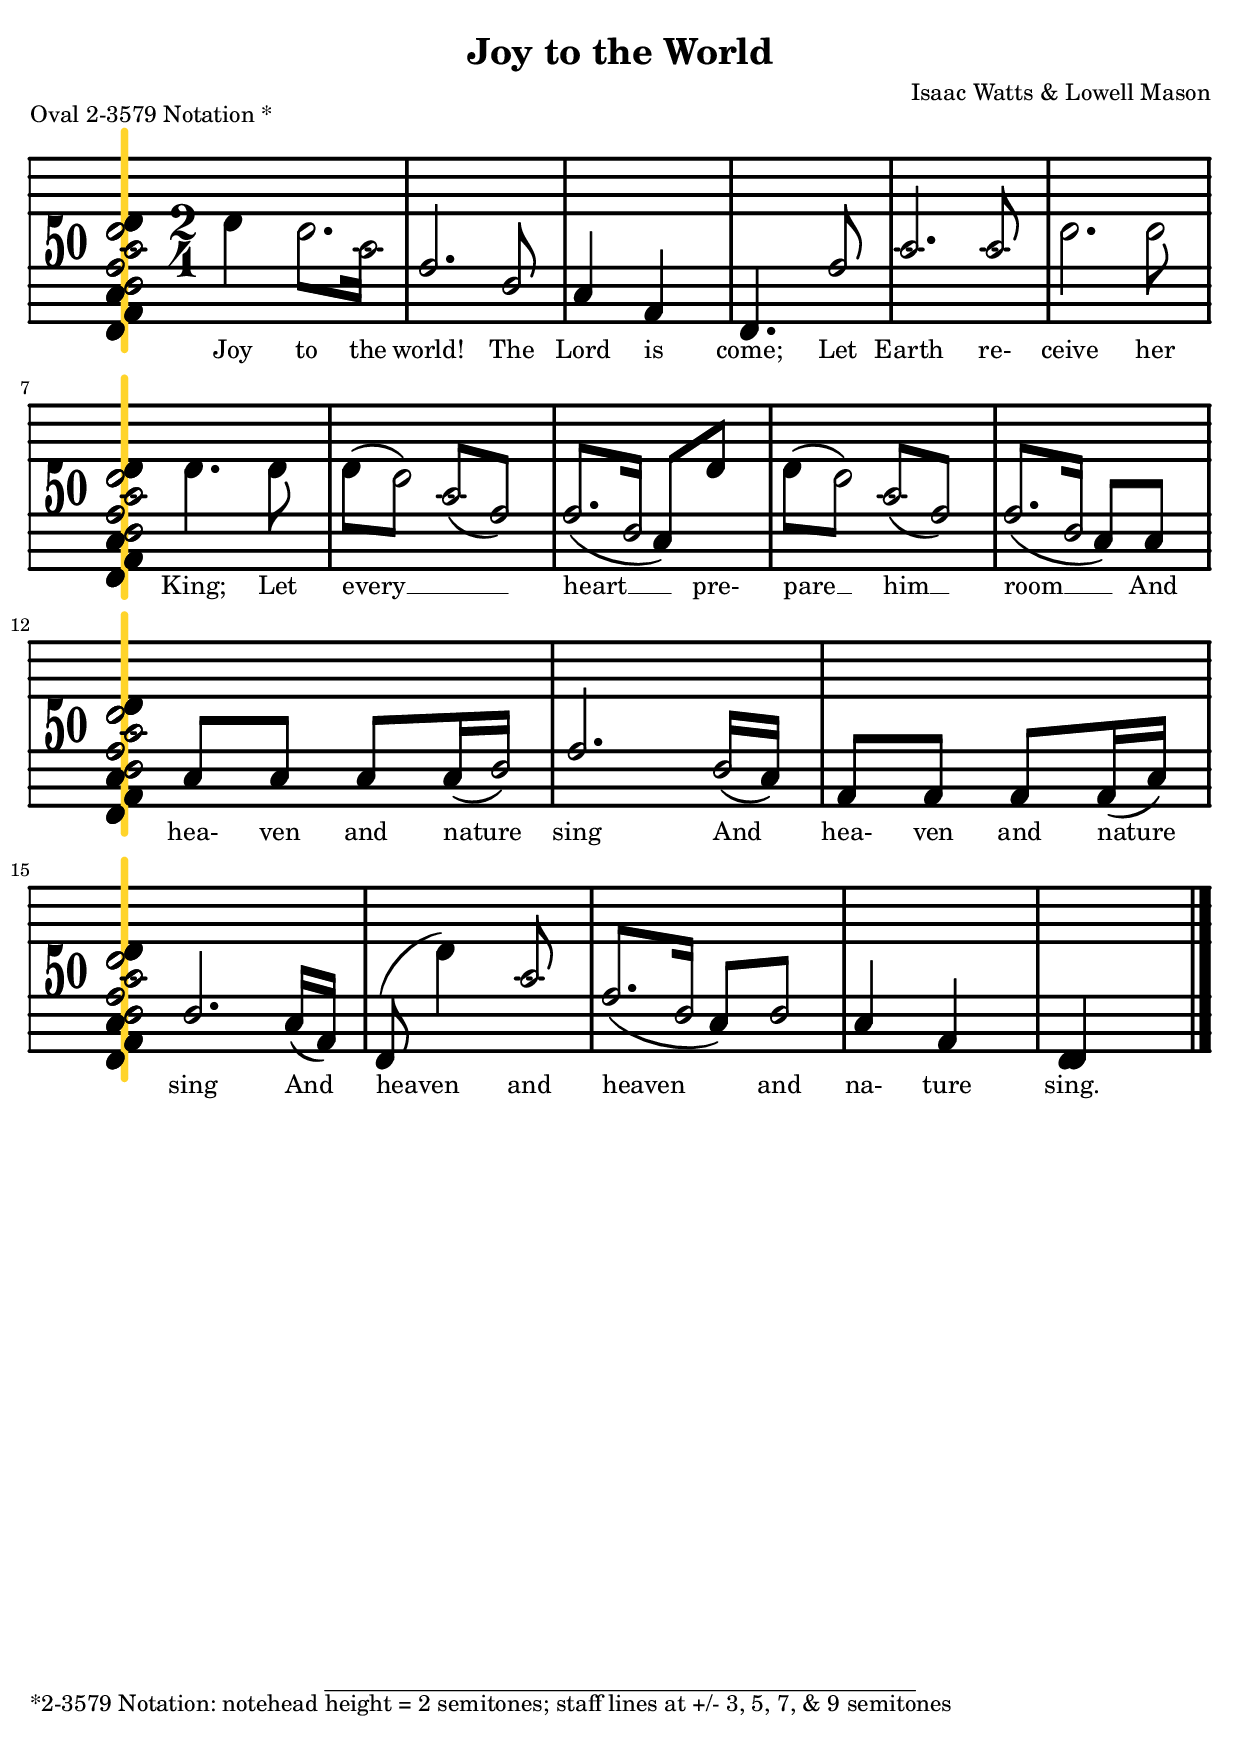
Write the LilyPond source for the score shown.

\version "2.24.2"

%\include "Kite-4-369-Notation.ly"
\version "2.24.2"

\version "2.24.2"
#(use-modules (srfi srfi-9))

%% %%%%%%%%%%%%%%%%%%%%%%%%%%%%%%%%%%%%%%%%%%%%%%%%%%%%%%%%%%%%%%%%%%%%%%%%%%%%
%% %%%%%%%%%%%%%%%%%%%%%%%%%%%%%%%%%%%%%%%%%%%%%%%%%%%%%%%%%%%%%%%%%%%%%%%%%%%%
%%
%% Chromatic Notation Base Library for Lilypond
%% Dennis Mitchell, 2024-01-01
%% Base Properties:
%%   - notehead is repeated (with overlap) for half (2x) and whole (4x) notes
%%   - dozenal clef notation
%%     -- treble clef = 50
%%     -- soprano & mezzo-soprano clefs = 46 
%%     -- alto clef = 40
%%     -- tenor & baritone clefs = 36
%%     -- bass clef = 30
%%   - notehead key signature 
%%     -- first notehead stack is a 7th chord of the key's root
%%        --- minor 7th for Aeolian (minor), Dorian & Phrygian keys 
%%        --- major 7th for Ionian (major) and Lydian keys
%%        --- dominant 7th for Mixolydian keys
%%        --- half-diminished 7th for Locrian keys
%%     -- second notehead stack is a 7th chord of the key's second note
%%        --- minor 7th for Ionian (major), Dorian, & Mixolydian keys
%%        --- major 7th for Phrygian and Locrian keys
%%        --- dominant 7th for Lydian keys
%%        --- half-diminished 7th for Aeolian (minor) keys
%% Default Notehead Properties:
%%   - notehead shape = conventional oval shape
%%     -- alternates in hollowness (solid, hollow) --using standard glyphs
%%     -- alternates in orientation (down, down, up, up)
%%     -- alternates in color (purple, red, green)
%%   - notehead height = 2 semitones
%%   - staff space = 2 semitones
%%   - middle staff line is omitted
%% NOTE: This library is intended to be used with a "spec 
%%       file" that overrides various configuration settings.
%%       Examples:
%%         -- KiteNotation.ly
%%         -- DozenalNotation.ly
%%       The default notation style is Oval 2-2
%%
%% USAGE: Place this file in the same directory as the
%%        spec file and then "\include" the spec file in
%%        your Lilypond music file
%%
%% %%%%%%%%%%%%%%%%%%%%%%%%%%%%%%%%%%%%%%%%%%%%%%%%%%%%%%%%%%%%%%%%%%%%%%%%%%%%
%% %%%%%%%%%%%%%%%%%%%%%%%%%%%%%%%%%%%%%%%%%%%%%%%%%%%%%%%%%%%%%%%%%%%%%%%%%%%%



%% %%%%%%%%%%%%%%%%%%%%%%%%%%%%%%%%%%%%%
%%           NOTEHEAD COLORS
%% %%%%%%%%%%%%%%%%%%%%%%%%%%%%%%%%%%%%%


#(define cnb:purple     "#7d3fff")
#(define cnb:red        "#dc4538")
#(define cnb:green      "#0f9e59")

#(define cnb:blue       "#50b4e9")
#(define cnb:rose       "#cc79a7")
#(define cnb:black      "#000000")
#(define cnb:skyblue    "#50b4e9")
#(define cnb:bluegreen 	"#009e73")

#(define cnb:gold       "#ffd42a")


%% %%%%%%%%%%%%%%%%%%%%%%%%%%%%%%%%%%%%%
%%           CONFIGURATIONS
%% %%%%%%%%%%%%%%%%%%%%%%%%%%%%%%%%%%%%%

#(define cnb:file-suffix "-Oval-2-3579-Notation")
#(define cnb:notation-label "Oval 2-3579 Notation")
#(define cnb:notation-footnote "*2-3579 Notation: notehead height = 2 semitones; staff lines at +/- 3, 5, 7, & 9 semitones")
#(define cnb:semitones-per-staff-space 2)   

#(define cnb:default-magnify 7/4)

#(define cnb:staff-line-positions '(-9 -7 -5 -3 3 5 7 9))
#(define cnb:ledger-positions '(-33 -31 -29 -27 -25 -21 -19 -17 -15 -13 -1 11 15 17 19 21 23 27 29 31 33 35))

#(define cnb:false-hollow #f)

#(define cnb:multinote-padding -.5) 
#(define cnb:collision-threshold 2)


#(define cnb:notehead-shape-path '(
    (moveto -0.6667 -0.2269)
    (curveto -0.6667 -0.5271 -0.4512 -0.6667 -0.2242 -0.6667)
    (curveto -0.0553 -0.6667 0.1077 -0.6038 0.2475 -0.4991)
    (curveto 0.4396 -0.3595 0.6667 -0.1152 0.6667 0.2269)
    (curveto 0.6667 0.5271 0.4512 0.6667 0.2242 0.6667)
    (curveto 0.0553 0.6667 -0.1077 0.6038 -0.2475 0.4991)
    (curveto -0.4396 0.3595 -0.6667 0.1152 -0.6667 -0.2269)
    (closepath)))

#(define cnb:notehead-hollow-path '(
    (moveto 0.5269 0.3665)
    (curveto 0.5793 0.2548 0.556 0.1152 0.4571 0.0454)
    (lineto -0.2649 -0.4503)
    (curveto -0.3581 -0.5131 -0.4745 -0.4782 -0.5269 -0.3665)
    (curveto -0.5793 -0.2548 -0.5502 -0.1152 -0.4571 -0.0454)
    (lineto 0.2649 0.4503)
    (curveto 0.3697 0.5201 0.4745 0.4782 0.5269 0.3665)
    (closepath)))


%% starting with C natural, what color
%% sequence will the pitch classes have?
%% (vector count should be a factor of 12)
#(define cnb:notehead-color-sequence (vector     
       cnb:black))

#(define cnb:notehead-shape-sequence (vector 
    cnb:notehead-shape-path)) % just one shape for this configuration

#(define cnb:notehead-hollow-sequence (vector 
    '()                      ;; even notes are solid
    cnb:notehead-hollow-path)) % odd notes are hollow

#(define cnb:notehead-rotation-sequence (vector
     0)) % non-inverted (right-side up)  

#(define cnb:notehead-scaling-sequence (vector
     '(0.75 . 0.75)))

#(define cnb:stem-attachment-sequence (vector
     `(
        (crotchet-up . (1 . 0))
        (crotchet-down . (-1 . 0))
        (minim-up . (1 . 0))
        (minim-down . (-1 . 0)))))


%% %%%%%%%%%%%%%%%%%%%%%%%%%%%%%%%%%%%%%
%%         UTILITY PROCEDURES
%% %%%%%%%%%%%%%%%%%%%%%%%%%%%%%%%%%%%%%

#(define (cnb:log2 x) (/ (log x) (log 2)))
#(define (cnb:round2 x n)
   (/ (round (* (expt 10 n) x)) (expt 10 n)))

#(define (cnb:notehead-color-modulus)    (vector-length cnb:notehead-color-sequence))
#(define (cnb:notehead-shape-modulus)    (vector-length cnb:notehead-shape-sequence))
#(define (cnb:notehead-hollow-modulus)   (vector-length cnb:notehead-hollow-sequence))
#(define (cnb:notehead-rotation-modulus) (vector-length cnb:notehead-rotation-sequence))
#(define (cnb:notehead-scaling-modulus)  (vector-length cnb:notehead-scaling-sequence))

%#(define (cnb:get-ledger-positions)
%   (if (eq? (cnb:custom-ledger-count) 0)
%      cnb:ledger-positions
%      (let* (
%              (lst (hash-table->alist cnb:ledgers-by-offset))
%              (prs (map (lambda (p) (assq-ref (cdr p) 'offset)) lst)))
%         prs)))

  
%% generate a markup list for the in-sequence combination 
%% of shape, hollow, and rotation options (per the above
%% sequence definitions
#(define (cnb:notehead-markup-sequence)
    (let* ((flat-list '()))
      (for-each (lambda (i)
          (let* (
                  (color 	(vector-ref cnb:notehead-color-sequence (modulo i (cnb:notehead-color-modulus)))) 
                  (shape 	(vector-ref cnb:notehead-shape-sequence (modulo i (cnb:notehead-shape-modulus)))) 
                  (hollow 	(vector-ref cnb:notehead-hollow-sequence (modulo i (cnb:notehead-hollow-modulus)))) 
                  (path 	(if (and hollow (not cnb:false-hollow)) (append shape hollow) shape))
                  (rotation 	(vector-ref cnb:notehead-rotation-sequence (modulo i (cnb:notehead-rotation-modulus))))
                  (scaling 	(vector-ref cnb:notehead-scaling-sequence (modulo i (cnb:notehead-scaling-modulus)))))
              
              (set! flat-list (append flat-list (list 
                (if (and hollow cnb:false-hollow)
                  (markup (#:overlay (
                    (markup 
                      #:with-color color
                      #:override `((filled . ,1)) 
                      #:rotate rotation
                      #:scale scaling
                      #:path 0 shape)
                    (markup                     
                      #:with-color white
                      #:override `((filled . ,1)) 
                      #:rotate rotation
                      #:scale scaling
                      #:path 0 hollow))))                                
                  (markup 
                    #:with-color color
                    #:override `((filled . ,1)) 
                    #:rotate rotation
                    #:scale scaling
                    #:path 0 path)))))                                
                )
        ) (iota 12 0))
      flat-list))


#(define cnb:notehead-markup-sequence-cache #f)


%% %%%%%%%%%%%%%%%%%%%%%%%%%%%%%%%%%%%%%
%%     CACHE AND CACHE KEY
%% %%%%%%%%%%%%%%%%%%%%%%%%%%%%%%%%%%%%%


% NOTE: this purposely uses a list, rather than a record-type, 
% for the key so that keys with the same values are treated as the same keys
#(define (cnb:get-note-stencil-cache-key grob)
    (let* (
            (note-event 	(ly:grob-property grob 'cause))
            (note-pitch 	(ly:event-property note-event 'pitch))
            (note-semis 	(ly:pitch-semitones note-pitch))
            (note-semis-mod12 	(modulo note-semis 12))
            (note-dur-prop 	(ly:event-property note-event 'duration))
            (note-dur 		(duration-length note-dur-prop))
            (note-log2dur       (- (cnb:log2 (denominator note-dur)) (floor (/ (numerator note-dur) 2)))))
     
        (list note-semis-mod12 note-log2dur)))


% a cache of stencils for notes.
% uses (list note-pitch note-log2dur middle-c-position) as key
#(define cnb:note-stencil-cache (make-hash-table 60))



%% %%%%%%%%%%%%%%%%%%%%%%%%%%%%%%%%%%%%%
%%       CONSTRUCT NOTE STENCIL
%% %%%%%%%%%%%%%%%%%%%%%%%%%%%%%%%%%%%%%

#(define (cnb:new-note-stencil-rec note-stencil-cache-key grob)
  (let* (
          (markup-seq		(cnb:notehead-markup-sequence))
          (note-semis-mod12     (first    note-stencil-cache-key))
          (markup-base       	(list-ref markup-seq note-semis-mod12))
          (note-log2dur         (second   note-stencil-cache-key))
          (stencil   		(grob-interpret-markup grob markup-base))                              
          (mag 		   	(magstep (ly:grob-property grob 'font-size 0.0))))

      ;double the notehead markup (with horizontal offset) for minim (2), semi-breve (4), and breve (8)
      (for-each (lambda (i)
       (let* (
                (idx (- 1 i)))           
         (if (<= note-log2dur idx) (set! stencil (ly:stencil-combine-at-edge stencil 0 1 stencil cnb:multinote-padding))))
      ) (iota 3 0)) 
        
      (ly:stencil-scale stencil mag mag)))


%% %%%%%%%%%%%%%%%%%%%%%%%%%%%%%%%%%%%%%
%%  GET NOTE STENCIL FROM CACHE OR NEW
%% %%%%%%%%%%%%%%%%%%%%%%%%%%%%%%%%%%%%%

#(define (cnb:get-note-stencil-rec grob)
  (let* ( 
          (note-stencil-cache-key (cnb:get-note-stencil-cache-key grob))
          (note-stencil-rec (hashq-ref cnb:note-stencil-cache note-stencil-cache-key)))
   
      (if (not note-stencil-rec)
        (begin 
          (set! note-stencil-rec (cnb:new-note-stencil-rec note-stencil-cache-key grob))
          (hash-set! cnb:note-stencil-cache note-stencil-cache-key note-stencil-rec)))
     
       note-stencil-rec))

#(define (cnb:get-note-stencil-rec-for-keysig note-stencil-cache-key grob)
  (let* ( 
          (note-stencil-rec (hashq-ref cnb:note-stencil-cache note-stencil-cache-key)))
   
      (if (not note-stencil-rec)
        (begin 
          (set! note-stencil-rec (cnb:new-note-stencil-rec note-stencil-cache-key grob))
          (hash-set! cnb:note-stencil-cache note-stencil-cache-key note-stencil-rec)))
     
       note-stencil-rec))




%% %%%%%%%%%%%%%%%%%%%%%%%%%%%%%%%%%%%%%
%%          NOTEHEAD ENGRAVER
%% %%%%%%%%%%%%%%%%%%%%%%%%%%%%%%%%%%%%%

#(define cnb-notehead-engraver
  (lambda (context)
    (make-engraver
      (acknowledgers
        ((note-head-interface engraver grob source-engraver)
          (let* (
                  (note-stencil-rec	(cnb:get-note-stencil-rec grob))
                  (note-event 		(ly:grob-property grob 'cause))
                  (note-pitch 		(ly:event-property note-event 'pitch))
                  (note-semis 		(ly:pitch-semitones note-pitch))
                  (staff 		(ly:context-grob-definition context 'StaffSymbol))
                  (staff-space 		(or (assq-ref staff 'staff-space) 1.0))
                  (middleCPosition 	(ly:context-property context 'middleCPosition)))
                        
              (set! (ly:grob-property grob 'Y-offset)
                    (* (+ note-semis (* 2 middleCPosition)) (/ 1 cnb:semitones-per-staff-space) staff-space))
              
              (set! (ly:grob-property grob 'stencil) 
                    note-stencil-rec)))))))



%% %%%%%%%%%%%%%%%%%%%%%%%%%%%%%%%%%%%%%
%%           STEM ATTACHMENT
%% %%%%%%%%%%%%%%%%%%%%%%%%%%%%%%%%%%%%%


#(define (cnb:stem-attachment-modulus)
   (vector-length cnb:stem-attachment-sequence))


#(define (cnb:stem-attachment grob)
    (let* (
            (stem 	(ly:grob-object grob 'stem))
            (stem-dir 	(ly:grob-property stem 'direction UP))
            (event 	(ly:grob-property grob 'cause))
            (pitch 	(ly:event-property event 'pitch))
            (semi 	(ly:pitch-semitones pitch))
            (logdur 	(note-head::calc-duration-log grob))  
            (index 	(modulo semi (cnb:stem-attachment-modulus)))
            (record 	(vector-ref cnb:stem-attachment-sequence index)))     
      
        (cond 
          ((eq? logdur 2)
           (if (eq? stem-dir UP) 
               (assq-ref record 'crotchet-up) 
               (assq-ref record 'crotchet-down)))
          (#t 
           (if (eq? stem-dir UP) 
               (assq-ref record 'minim-up) 
               (assq-ref record 'minim-down))))))



%% %%%%%%%%%%%%%%%%%%%%%%%%%%%%%%%%%%%%%
%%        CLEF SUPPORTING PROCS
%% %%%%%%%%%%%%%%%%%%%%%%%%%%%%%%%%%%%%%


% Dozenal Clef
#(define (cnb:dozenal-clef middle-c-position ottava)
  (let* (
           (div-three (floor (/ (+ middle-c-position 1 (* -1 ottava)) 3)))
           (base-ten (- 40 (* div-three 5)))
           (mod-ten (modulo base-ten 10))
           (div-ten (floor (/ base-ten 10))))
    
     (+ (* div-ten 10) (* mod-ten 6/5))
    )
  )


% This is not used here, but it is helpful when using clef engraver 
% with predefined regular and change glyphs.  To get the correct
% clef glyph, use the firstClef context property and the proc below.
% (firstClef (ly:context-property context 'firstClef))            
% (adj-glyph-name (if firstClef (first-clef-glyph glyph-name))
#(define (first-clef-glyph clef-glyph)
   (let* (
          (is-change? (eq? 7 (string-suffix-length clef-glyph "_change"))))
     
       (if is-change? 
           (xsubstring clef-glyph 0 (- (string-length clef-glyph) 7))
           clef-glyph)))






%% %%%%%%%%%%%%%%%%%%%%%%%%%%%%%%%%%%%%%
%%      CLEF CACHE & ENGRAVER
%% %%%%%%%%%%%%%%%%%%%%%%%%%%%%%%%%%%%%%

#(define cnb:clef-stencil-cache '())

#(define (cnb:get-clef-stencil grob context)
    (let* ( 
            (middleCPosition 	  (ly:context-property context 'middleCPosition))
            (middleCOffset 	  (ly:context-property context 'middleCOffset))
            (ottava 		  (if (equal? middleCOffset '()) 0 middleCOffset)) 
            (clef-num 		  #f)
            (stencil 		  (assq-ref cnb:clef-stencil-cache (list middleCPosition ottava)))
            (mag 		  #f)
            (clef-left-digit 	  #f)
            (clef-right-digit 	  #f)
            (clef-left-markup 	  #f)
            (clef-right-markup 	  #f)
            (stencil-left 	  #f)
            (stencil-right 	  #f)
            (y-extent 		  #f)
            (height 		  #f)
            (scale-factor 	  #f)
            (stencil-left-scaled  #f)
            (stencil-right-scaled #f)
            )
      (if (not stencil)
          (begin 
            (set! clef-num 	       (cnb:dozenal-clef middleCPosition ottava))
            (set! mag 		       (magstep (ly:grob-property grob 'font-size 0.0)))
            (set! clef-left-digit      (floor (/ clef-num 10)))
            (set! clef-right-digit     (modulo clef-num 10))
            (set! clef-left-markup     (markup (#:bold (number->string clef-left-digit))))
            (set! clef-right-markup    (markup (#:bold (number->string clef-right-digit))))
            (set! stencil-left         (grob-interpret-markup grob clef-left-markup))
            (set! stencil-right        (grob-interpret-markup grob clef-right-markup))
            (set! y-extent             (ly:stencil-extent stencil-left 1))
            (set! height               (- (cdr y-extent) (car y-extent)))
            (set! scale-factor         (/ (* 3 mag) height))
            (set! stencil-left-scaled  (ly:stencil-scale stencil-left (* scale-factor 1/2) scale-factor))
            (set! stencil-right-scaled (ly:stencil-scale stencil-right (* scale-factor 1/2) (* scale-factor 2/3)))
            
            (set! stencil     
              (ly:stencil-combine-at-edge
               (ly:stencil-translate stencil-left-scaled (cons 0 (* -.5 mag)))
               0 1
               (ly:stencil-translate stencil-right-scaled (cons 0 0))
               0))
            
            (set! cnb:clef-stencil-cache (assq-set! cnb:clef-stencil-cache (list middleCPosition ottava) stencil))))

      stencil
   ))

#(define cnb-clef-engraver
  (lambda (context)
    (make-engraver
      (acknowledgers
        ((clef-interface engraver grob source-engraver)
          (let* (
                  (stencil (cnb:get-clef-stencil grob context))
                  (mag (magstep (ly:grob-property grob 'font-size 0.0))))
            
            (set! (ly:grob-property grob 'X-offset) (+ (* mag -.00001) 1) )
            (set! (ly:grob-property grob 'Y-offset) (* mag -1) )
            (set! (ly:grob-property grob 'stencil) stencil)))))))    
          
          


%% %%%%%%%%%%%%%%%%%%%%%%%%%%%%%%%%%%%%%
%%       KEY SIG SUPPORTING PROCS
%% %%%%%%%%%%%%%%%%%%%%%%%%%%%%%%%%%%%%%


% calculate staff spaces per octave
% NOTE: keep as proc to allow overriding cnb-semitones-per-staff-space
#(define (cnb:spaces-per-octave) (/ 12 cnb:semitones-per-staff-space))



% calcuate all pitches for a key signature based upon the association list
% of accidentals (sharps or flats)
#(define (cnb:keysig-pitches alteration-alist tonic-pitch middle-c-position)
  (let* (
          (semi                   (ly:pitch-semitones tonic-pitch))
          (tonic-steps            (floor (ly:pitch-steps tonic-pitch)))
          (tonic-octave           (ly:pitch-octave tonic-pitch))
          (tonic-alteration       (ly:pitch-alteration tonic-pitch))
          (tonic-tones-asc        (+ tonic-steps 7))
          (octaves-above-middle-c (floor (/ (* -1 middle-c-position) 6)))
          (current-octave         (+ tonic-octave octaves-above-middle-c)))
      (map (lambda (t)
               (let* (
                       (tonic-index-tmp    (+ t tonic-tones-asc))                  
                       (from-tonic-index   (- tonic-index-tmp (if (> tonic-index-tmp 6) 7 0)))
                       (current-alteration (assq from-tonic-index alteration-alist)))  
                  (set! current-octave (+ current-octave (if (and (> t 0) (eq? 0 from-tonic-index)) 1 0)))
                  (ly:make-pitch current-octave from-tonic-index (if current-alteration (cdr current-alteration) 0)))
               ) '(0 1 2 3 4 5 6 7))))


#(define (cnb:notehead-ledgers y-offset y-extent mag custom-ledger-cnt)  
  (let* (
          (y-min             (/ (* 2 (+ y-offset (car y-extent))) mag))
          (y-max             (/ (* 2 (+ y-offset (cdr y-extent))) mag))
          (y-offset-demag    (inexact->exact (floor (/ (* 2 y-offset) mag))))
          (between?          (lambda (y) (and (>= y y-min) (<= y y-max))))
          (ledger-positions (if (eq? custom-ledger-cnt 0)
                                cnb:ledger-positions
                                (or (hashv-ref cnb:ledgers-by-notehead-position y-offset-demag) '())
                                ))
          (ledgers          (if (eq? custom-ledger-cnt 0)
                                (filter between? ledger-positions)
                                ledger-positions)))   
      (newline)
      (map (lambda (y)
          (* y mag 1/2)
         ) ledgers)))


% TODO: Modify for custom ledgers
#(define (cnb:add-ledgers notehead-stencil ledger-offsets x-offset grob mag custom-ledger-cnt)
     (let* (
             (stencil       notehead-stencil)
             (x-extent      (ly:stencil-extent stencil 0))
             (width         (- (cdr x-extent) (car x-extent)))
             (ledger-length (* width 4/3))
             (start         (-(car x-extent)(* width 1/6)))
             )
        (for-each (lambda (x)
           (let* (
                   (current-stencil #f))
             
                   (set! current-stencil                    
                      (if (eq? custom-ledger-cnt 0)                    
                       (grob-interpret-markup grob                                                        
                          (markup 
                             #:override `((thickness . ,(* 2 mag)))
                             #:translate `(,start . ,x)
                             #:draw-line `(,ledger-length . 0)))
                        (let* (
                                (entry (hashv-ref cnb:ledgers-by-offset (/ x mag)))   
                                (color (or (assq-ref entry 'color) black))
                                (dash      (assq-ref entry 'dash ))
                                (thickness (* mag (or (assq-ref entry 'thickness ) 2) ))
                                (len-factor (or (assq-ref entry 'length-factor) 1.0))
                                (adj-len (* ledger-length len-factor))
                                (adj-start (-(car x-extent)(* width 1/6 len-factor)))
                                )
                          
                            (grob-interpret-markup grob                                                                       
                                  (if (not dash)
                                    (markup  
                                      #:override `((thickness . ,thickness))
                                       #:translate `(,adj-start . ,x)
                                       #:with-color color
                                       #:draw-line `(,adj-len . 0))
                                    (markup  
                                      #:override `((thickness . ,thickness) (on . ,(assq-ref dash 'on )) (off . ,(assq-ref dash 'off )))
                                       #:translate `(,adj-start . ,x)
                                       #:with-color color
                                      #:draw-dashed-line `(,adj-len . 0)))
                                    ))))                                                     
               (set! stencil (ly:stencil-add current-stencil stencil)))
         ) ledger-offsets)
       
         stencil)
   
   )


% generate the markup list of noteheads for the key signature
#(define (cnb:keysig-markup-list keysig-pitches middleCPosition mag grob)
       ; start with a gold bar separator for the key signature section 
       (let* (
               (base-x-offset         (* mag 1))
               (cumulative-stencil    #f)
               (bar-stencil           #f)
               (bar-y-max             (cnb:spaces-per-octave))
               (bar-y-min             (* -1 (cnb:spaces-per-octave)))
               (custom-ledger-cnt     (cnb:custom-ledger-count))
               (x-offset              #f)
               (max-notehead-width    0)
               (max-notehead-x-offset 0))

          ; iterate over all the key signature pitches and add the associated notehead to the stencil with ledgers
          (for-each (lambda(i)
            (let* (             
                    (semi                 (ly:pitch-semitones (list-ref keysig-pitches i)))
                    (cnb-crotchet-stencil (cnb:get-note-stencil-rec-for-keysig (list (modulo semi 12) 2) grob))
                    (x-extent             (ly:stencil-extent cnb-crotchet-stencil 0))
                    (y-extent             (ly:stencil-extent cnb-crotchet-stencil 1))
                    (width                (- (cdr x-extent) (car x-extent)))
                    (x-offset             (+ base-x-offset (if (even? i) 0 width)))
                    (y-offset             (* (+ semi (* 2 middleCPosition)) (/ 1 cnb:semitones-per-staff-space) mag ))
                    (ledger-offsets       (cnb:notehead-ledgers y-offset y-extent mag custom-ledger-cnt))
                    (stencil              (ly:stencil-translate cnb-crotchet-stencil `(,x-offset . ,y-offset)))
                    (stencil-with-ledgers (cnb:add-ledgers stencil ledger-offsets x-offset grob mag custom-ledger-cnt))
                    )

              (if (> x-offset max-notehead-x-offset) (set! max-notehead-x-offset x-offset))
              (if (> width max-notehead-width) (set! max-notehead-width width))
              
              (set! cumulative-stencil 
                    (if (not cumulative-stencil) stencil-with-ledgers 
                          (ly:stencil-add cumulative-stencil stencil-with-ledgers)
                        )))
          ) (iota (length keysig-pitches) 0))


          ; ensure that the notehead is visible above the ledger
          (for-each (lambda(i)
            (let* (             
                    (semi                 (ly:pitch-semitones (list-ref keysig-pitches i)))
                    (cnb-crotchet-stencil (cnb:get-note-stencil-rec-for-keysig (list (modulo semi 12) 2) grob))
                    (x-extent             (ly:stencil-extent cnb-crotchet-stencil 0))
                    (y-extent             (ly:stencil-extent cnb-crotchet-stencil 1))
                    (width                (- (cdr x-extent) (car x-extent)))
                    (x-offset             (+ base-x-offset (if (even? i) 0 width)))
                    (y-offset             (* (+ semi (* 2 middleCPosition)) (/ 1 cnb:semitones-per-staff-space) mag ))
                    (stencil              (ly:stencil-translate cnb-crotchet-stencil `(,x-offset . ,y-offset))))
                            
              (set! cumulative-stencil 
                    (if (not cumulative-stencil) stencil 
                          (ly:stencil-add cumulative-stencil stencil)
                        )))
          ) (iota (length keysig-pitches) 0))


          (set! x-offset (- max-notehead-x-offset (/ max-notehead-width 2)))          
          (set! bar-stencil
            (ly:stencil-translate
              (ly:stencil-scale  
                  (grob-interpret-markup grob
                    (markup  
                      #:with-color cnb:gold
                      #:override `((thickness . 4))
                      #:translate `(0 . ,bar-y-min)
                      #:draw-line `(0 . ,(* 2 bar-y-max))))                  
                       mag mag) 
                         (cons x-offset 0)))


          (set! cumulative-stencil (ly:stencil-add bar-stencil cumulative-stencil))

       cumulative-stencil))


%% %%%%%%%%%%%%%%%%%%%%%%%%%%%%%%%%%%%%%
%%    KEY SIGNATURE CACHE & ENGRAVER
%% %%%%%%%%%%%%%%%%%%%%%%%%%%%%%%%%%%%%%

#(define cnb:key-signature-stencil-cache '())

#(define (cnb:get-key-signature-stencil grob context)
    (let* ( 
            (keySignature      (ly:context-property context 'keySignature))
            (stencil           (assq-ref cnb:key-signature-stencil-cache keySignature))
            (alteration-alist  #f)
            (context2          #f)
            (tonic-pitch       #f)
            (mag               #f)            
            (middleCPosition   #f)
            (keysig-pitches    #f)
            )
      (if (not stencil)
          (begin 
            (set! alteration-alist (ly:grob-property grob 'alteration-alist))
            (set! tonic-pitch      (ly:context-property context 'tonic))
            (set! mag              (magstep (ly:grob-property grob 'font-size 0.0)))            
            (set! middleCPosition  (ly:context-property context 'middleCPosition))
            (set! keysig-pitches   (cnb:keysig-pitches alteration-alist tonic-pitch middleCPosition))
            (set! stencil          (cnb:keysig-markup-list keysig-pitches middleCPosition mag grob))
            (set! cnb:key-signature-stencil-cache (assq-set! cnb:key-signature-stencil-cache keySignature stencil))    
            ))
      stencil
   ))

#(define cnb-key-signature-engraver
  (lambda (context)
    (make-engraver
      (acknowledgers
        ((key-signature-interface engraver grob source-engraver)
         (let* ((stencil (cnb:get-key-signature-stencil grob context)))
             (set! (ly:grob-property grob 'stencil) stencil)))))))


%% %%%%%%%%%%%%%%%%%%%%%%%%%%%%%%%%%%%%%
%% STAFF SYMBOL ENGRAVER AND TRANSFORMER
%% %%%%%%%%%%%%%%%%%%%%%%%%%%%%%%%%%%%%%

#(define cnb-staff-symbol-engraver
  (lambda (context)
    (make-engraver
      (acknowledgers
        ((staff-symbol-interface engraver grob source-engraver)
          (if (eq? (length (cnb:staff-lines)) 0)
            (begin
              (set! (ly:grob-property grob 'line-positions) cnb:staff-line-positions)
              (set! (ly:grob-property grob 'ledger-positions) cnb:ledger-positions)))
      )))))



#(define (cnb:sequence a b)
         (define (range first last)
           (if (> first last)
               '()
               (cons first (range (+ first 1) last))))
         (let (
             (min (if (< a b) a b))
             (max (if (>= a b) a b)))
            (range min max)
         ))

#(define (cnb:display-hash-table ht)
   (display (hash-table->alist ht))
)

#(define cnb:default-staff-line-thickness 2)
#(define cnb:default-staff-line-color "#000000")

#(define cnb:staff-and-ledger-lines '())


#(define (is-staff-def? x) (eq? (assq-ref x 'type) 'staff-line))
#(define (cnb:staff-lines) 
     (filter is-staff-def? cnb:staff-and-ledger-lines))


#(define cnb:ledgers-by-notehead-position (make-hash-table 100))
#(define cnb:ledgers-by-offset (make-hash-table 100)) 



#(define (cnb:add-if-not-exists lst x)
  (let* ( (appended lst))
    (cond
      ((eq? (length appended) 0)
        (set! appended (append lst (list x))))
      ((not(memq x lst))
        (set! appended (append lst (list x))))
      )
    appended
  ))

#(define (cnb:populate-ledger-hashes)
   (define (is-ledger-def? x) (eq? (assq-ref x 'type) 'ledger-line))
   (let* (
           (ledger-line-defs (filter is-ledger-def? cnb:staff-and-ledger-lines))
           )

     
     (for-each (lambda (def)
        (let (
              (offset (assq-ref def 'offset))
              (for-notehead-positions (assq-ref def 'for-notehead-positions)))
          (for-each (lambda (pos)
             (let* ((entry (hashq-ref cnb:ledgers-by-notehead-position pos)))
               (if (not entry)
                   (set! entry (list offset))
                   (set! entry (cnb:add-if-not-exists entry offset)))
               (hash-set! cnb:ledgers-by-notehead-position pos entry)
               )
          ) for-notehead-positions)
            (hash-set! cnb:ledgers-by-offset (* offset .5) def)
          )
           
     ) ledger-line-defs)))


#(define (cnb:custom-ledger-count) (hash-count (const #t) cnb:ledgers-by-notehead-position))

%note: notehead-position varies with magnification (/ mag)
#(define (cnb:custom-ledger-positions)
   '(lambda (staff-symbol notehead-pos)
       (let* ((ss (ly:grob-property staff-symbol 'staff-space))
              (mag                 (if (eq? ss '()) 1 ss)) 
              (positions (hashq-ref cnb:ledgers-by-notehead-position notehead-pos))
              )
       (if 
           (not positions)
           '()
           positions))))


#(define (cnb:custom-ledger-line grob orig)
   (if (not (ly:stencil? orig)) (grob-interpret-markup grob (markup "")) 
      (let*  (
          (note-heads (ly:grob-array->list(ly:grob-object grob 'note-heads)))
          (note-head (first note-heads))
          (expr (ly:stencil-expr orig))
          (mag (magstep (ly:grob-property note-head 'font-size 0.0)))
          (third-item (third expr))
          (stencils (if (eq? (car third-item) 'translate-stencil) (list third-item) (cdr (third expr))))
          (stencil-params 
           (map (lambda (s)
                  `(
                    (y-offset . ,(cdr (second s)))
                    (x-start . ,(second (third s)))
                    (x-end . ,(third (third s))))                             
                  ) stencils))
          (new-stencil #f)
          (nh-recs 
           (map (lambda (nh) 
                    (ly:grob-property nh 'Y-offset)
                    ) note-heads)))

          (for-each (lambda (x)
             (let* (
                     (y-offset (assq-ref x 'y-offset))
                     (entry (hashv-ref cnb:ledgers-by-offset (/ y-offset mag)))
                     (start (abs (assq-ref x 'x-start)))
                     (end (assq-ref x 'x-end))
                     (color (or (assq-ref entry 'color) black))
                     (dash      (assq-ref entry 'dash ))
                     (thickness (* mag (or (assq-ref entry 'thickness ) 2) ))
                     (len (- end start))
                     (len-factor (or (assq-ref entry 'length-factor) 1.0))
                     (adj-len (* len len-factor))
                     (adj-start (- start (/ (- adj-len len) 2)))
                     (stencil (grob-interpret-markup grob                                                                       
                        (if (not dash)
                          (markup  
                            #:override `((thickness . ,thickness))
                             #:translate `(,adj-start . ,y-offset)
                             #:with-color color
                             #:draw-line `(,adj-len . 0))
                          (markup  
                            #:override `((thickness . ,thickness) (on . ,(assq-ref dash 'on )) (off . ,(assq-ref dash 'off )))
                             #:translate `(,adj-start . ,y-offset)
                             #:with-color color
                            #:draw-dashed-line `(,adj-len . 0)))
                          )))
                      
             (set! new-stencil (if (not new-stencil) stencil (ly:stencil-add new-stencil stencil))))                      
            ) stencil-params)

      new-stencil
      )
      )) 


#(define (cnb:staff-line-positions-from-line-def grob)
   (let* ((ss (ly:grob-property grob 'staff-space)))
      (map (lambda(x)
          (assq-ref x 'offset)
          ) (cnb:staff-lines) ))) 

#(define cnb:default-staff-line-thickness 2)
#(define cnb:default-staff-line-color "#000000")

#(define (cnb:custom-staff-symbol grob orig)
  (let* (
          (lc                  (ly:grob-property grob 'line-count))
          (ss                  (ly:grob-property grob 'staff-space))
          (mag                 (if (eq? ss '()) 1 ss))
          (xex                 (ly:stencil-extent orig X))
          (cumulative-stencil  #f)
          (current-stencil     #f)
         )

        (for-each (lambda (i)
          (let* (
                  (line-def  (list-ref (cnb:staff-lines) i))       
                  (y-offset (* (assq-ref line-def 'offset ) mag .5))
                  (dash      (assq-ref line-def 'dash ))
                  (thickness (assq-ref line-def 'thickness ))
                  (color     (assq-ref line-def 'color )))
                
            (set! thickness (* (if (not thickness) cnb:default-staff-line-thickness thickness) mag))
            (set! color (if (not color) cnb:default-staff-line-color color))
            
                              
            (set! current-stencil 
                  (ly:stencil-in-color
                (grob-interpret-markup grob 
                  (if (not dash)
                    (markup  
                      #:override `((thickness . ,thickness))
                      #:translate `(0 . ,y-offset)
                      #:draw-line `(,(cdr xex) . 0))
                    (markup  
                      #:override `((thickness . ,thickness) (on . ,(assq-ref dash 'on )) (off . ,(assq-ref dash 'off )))
                      #:translate `(0 . ,y-offset)
                      #:draw-dashed-line `(,(cdr xex) . 0)))
                    )
                color))      
            (set! cumulative-stencil (if (not cumulative-stencil)
                  current-stencil (ly:stencil-add cumulative-stencil current-stencil)))
            ))

            (iota (length (cnb:staff-lines)) 0))
          cumulative-stencil))



%% %%%%%%%%%%%%%%%%%%%%%%%%%%%%%%%%%%%%%
%%  REGISTER ENGRAVERS & MISC. SETTINGS
%% %%%%%%%%%%%%%%%%%%%%%%%%%%%%%%%%%%%%%

\layout {
  \context {
    \Staff
    \consists \cnb-clef-engraver
    \consists \cnb-notehead-engraver
    \consists \cnb-key-signature-engraver
    \consists \cnb-staff-symbol-engraver

    \override Accidental.stencil = ##f
    \override NoteHead.stem-attachment = #(lambda (grob) (cnb:stem-attachment grob))
    \override Stem.no-stem-extend = ##t
    \override NoteHead.layer = #999     
    \override LedgerLineSpanner.layer = #998
    \override Stem.note-collision-threshold = #cnb:collision-threshold
    \override NoteCollision.note-collision-threshold = #cnb:collision-threshold 

  }
}  


\paper {
  indent = #0
  left-margin = #5
  right-margin = #5
  system-system-spacing =
    #'((basic-distance . 12) 
       (minimum-distance . 8)
       (padding . 4)
       (stretchability . 60)) % defaults: 12, 8, 1, 60
}


%\new Staff
%  \with {
%        \magnifyStaff #7/4
%      }
%
%\relative {
%   \clef treble
%   \key dis \major
%   \time 4/4
%    c'4 cis4 d4 dis4 | e4 f4 fis4 g4 | gis4 a4 ais4 b4 |  c4 cis4 d4 dis4 | e4 f4 fis4 g4 | gis4 a4 ais4 b4 
%
%   \fine
% }



%% %%%%%%%%%%%%%%%%%%%%%%%%%%%%%%%%%%%%%%%%%%%%%%%%%%%%%%%%%%%%%%%%%%%%%%%%%%%%
%% %%%%%%%%%%%%%%%%%%%%%%%%%%%%%%%%%%%%%%%%%%%%%%%%%%%%%%%%%%%%%%%%%%%%%%%%%%%%
%%
%% Oval 2-3579 Notation for Music
%% Dennis Mitchell, 2024-01-01
%% Requires:
%% Properties:
%%   - notehead shape = traditional oval
%%     -- alternates in fill (solid, hollow)
%%   - notehead height = 2 semitones
%%   - staff space = 2 semitones
%%   - notehead is repeated (with overlap) for half (2x) and whole (4x) notes
%%   - dozenal clef notation (from ChromaticNotationBase.ly)
%%     -- treble clef = 50
%%     -- soprano & mezzo-soprano clefs = 46 
%%     -- alto clef = 40
%%     -- tenor & baritone clefs = 36
%%     -- bass clef = 30
%%   - notehead key signature (from ChromaticNotationBase.ly)
%%     -- first notehead stack is a 7th chord of the key's root
%%        --- minor 7th for Aeolian (minor), Dorian & Phrygian keys 
%%        --- major 7th for Ionian (major) and Lydian keys
%%        --- dominant 7th for Mixolydian keys
%%        --- half-diminished 7th for Locrian keys
%%     -- second notehead stack is a 7th chord of the key's second note
%%        --- minor 7th for Ionian (major), Dorian, & Mixolydian keys
%%        --- major 7th for Phrygian and Locrian keys
%%        --- dominant 7th for Lydian keys
%%        --- half-diminished 7th for Aeolian (minor) keys
%%   - Lilypond 2.24 or greater
%%   - ChromaticNotationBase.ly (same directory as this file)
%%
%% %%%%%%%%%%%%%%%%%%%%%%%%%%%%%%%%%%%%%%%%%%%%%%%%%%%%%%%%%%%%%%%%%%%%%%%%%%%%
%% %%%%%%%%%%%%%%%%%%%%%%%%%%%%%%%%%%%%%%%%%%%%%%%%%%%%%%%%%%%%%%%%%%%%%%%%%%%%


%% %%%%%%%%%%%%%%%%%%%%%%%%%%%%%%%%%%%%%
%%           STAFF CONFIGS
%% %%%%%%%%%%%%%%%%%%%%%%%%%%%%%%%%%%%%%

#(define cnb:file-suffix "-Oval-2-3579-Notation")
#(define cnb:notation-label "Oval 2-3579 Notation")
#(define cnb:notation-footnote "*2-3579 Notation: notehead height = 2 semitones; staff lines at +/- 3, 5, 7, & 9 semitones")
#(define cnb:semitones-per-staff-space 2)   

#(define cnb:default-magnify 7/4)

#(define cnb:false-hollow #f)

#(define cnb:multinote-padding -.5) 
#(define cnb:collision-threshold 2)


#(define cnb:notehead-shape-path '(
    (moveto -0.6667 -0.2269)
    (curveto -0.6667 -0.5271 -0.4512 -0.6667 -0.2242 -0.6667)
    (curveto -0.0553 -0.6667 0.1077 -0.6038 0.2475 -0.4991)
    (curveto 0.4396 -0.3595 0.6667 -0.1152 0.6667 0.2269)
    (curveto 0.6667 0.5271 0.4512 0.6667 0.2242 0.6667)
    (curveto 0.0553 0.6667 -0.1077 0.6038 -0.2475 0.4991)
    (curveto -0.4396 0.3595 -0.6667 0.1152 -0.6667 -0.2269)
    (closepath)))

#(define cnb:notehead-hollow-path '(
    (moveto 0.5269 0.3665)
    (curveto 0.5793 0.2548 0.556 0.1152 0.4571 0.0454)
    (lineto -0.2649 -0.4503)
    (curveto -0.3581 -0.5131 -0.4745 -0.4782 -0.5269 -0.3665)
    (curveto -0.5793 -0.2548 -0.5502 -0.1152 -0.4571 -0.0454)
    (lineto 0.2649 0.4503)
    (curveto 0.3697 0.5201 0.4745 0.4782 0.5269 0.3665)
    (closepath)))


%% starting with C natural, what color
%% sequence will the pitch classes have?
%% (vector count should be a factor of 12)
#(define cnb:notehead-color-sequence (vector     
       cnb:black))

#(define cnb:notehead-shape-sequence (vector 
    cnb:notehead-shape-path)) % just one shape for this configuration

#(define cnb:notehead-hollow-sequence (vector 
    '()                      ;; even notes are solid
    cnb:notehead-hollow-path)) % odd notes are hollow

#(define cnb:notehead-rotation-sequence (vector
     0)) % non-inverted (right-side up)  

#(define cnb:notehead-scaling-sequence (vector
     '(0.75 . 0.75)))

#(define cnb:stem-attachment-sequence (vector
     `(
        (crotchet-up . (1 . 0))
        (crotchet-down . (-1 . 0))
        (minim-up . (1 . 0))
        (minim-down . (-1 . 0)))))


#(set! cnb:staff-and-ledger-lines (list
 `((offset . -49)(type . ledger-line)(dash . ((on . .3)(off . .3)))(for-notehead-positions . ,(list -49 -48)))	
 `((offset . -45)(type . ledger-line)(for-notehead-positions . ,(cnb:sequence -48 -45)))	
 `((offset . -43)(type . ledger-line)(for-notehead-positions . ,(cnb:sequence -48 -43)))	
 `((offset . -41)(type . ledger-line)(for-notehead-positions . ,(cnb:sequence -48 -41)))
 `((offset . -39)(type . ledger-line)(for-notehead-positions . ,(cnb:sequence -48 -38)))
 `((offset . -37)(type . ledger-line)(dash . ((on . .3)(off . .3)))(for-notehead-positions . ,(list -37 -36)))	
 `((offset . -33)(type . ledger-line)(for-notehead-positions . ,(cnb:sequence -48 -33)))	
 `((offset . -31)(type . ledger-line)(for-notehead-positions . ,(cnb:sequence -48 -31)))	
 `((offset . -29)(type . ledger-line)(for-notehead-positions . ,(cnb:sequence -48 -29)))
 `((offset . -27)(type . ledger-line)(for-notehead-positions . ,(cnb:sequence -48 -26)))
 `((offset . -25)(type . ledger-line)(dash . ((on . .3)(off . .3)))(for-notehead-positions . ,(list -25 -24)))	
 `((offset . -21)(type . ledger-line)(for-notehead-positions . ,(cnb:sequence -48 -21)))	
 `((offset . -19)(type . ledger-line)(for-notehead-positions . ,(cnb:sequence -48 -19)))	
 `((offset . -17)(type . ledger-line)(for-notehead-positions . ,(cnb:sequence -48 -17)))
 `((offset . -15)(type . ledger-line)(for-notehead-positions . ,(cnb:sequence -48 -14)))
 `((offset . -13)(type . ledger-line)(dash . ((on . .3)(off . .3)))(for-notehead-positions . ,(list -13 -12)))	
 `((offset .  -9)(type . staff-line))
 `((offset .  -7)(type . staff-line))
 `((offset .  -5)(type . staff-line))
 `((offset .  -3)(type . staff-line))
 `((offset .  -1)(type . ledger-line)(dash . ((on . .3)(off . .3)))(for-notehead-positions . ,(list -1 0)))
 `((offset .   3)(type . staff-line))
 `((offset .   5)(type . staff-line))
 `((offset .   7)(type . staff-line))
 `((offset .   9)(type . staff-line))
 `((offset .  11)(type . ledger-line)(dash . ((on . .3)(off . .3)))(for-notehead-positions . ,(list 11 12)))	
 `((offset .  15)(type . ledger-line)(for-notehead-positions . ,(cnb:sequence 14 48)))	
 `((offset .  17)(type . ledger-line)(for-notehead-positions . ,(cnb:sequence 17 48)))	
 `((offset .  19)(type . ledger-line)(for-notehead-positions . ,(cnb:sequence 19 48)))
 `((offset .  21)(type . ledger-line)(for-notehead-positions . ,(cnb:sequence 21 48)))
 `((offset .  23)(type . ledger-line)(dash . ((on . .3)(off . .3)))(for-notehead-positions . ,(list 23 24)))
 `((offset .  27)(type . ledger-line)(for-notehead-positions . ,(cnb:sequence 26 48)))	
 `((offset .  29)(type . ledger-line)(for-notehead-positions . ,(cnb:sequence 29 48)))	
 `((offset .  31)(type . ledger-line)(for-notehead-positions . ,(cnb:sequence 31 48)))
 `((offset .  33)(type . ledger-line)(for-notehead-positions . ,(cnb:sequence 33 48)))
 `((offset .  35)(type . ledger-line)(dash . ((on . .3)(off . .3)))(for-notehead-positions . ,(list 35 36)))
 `((offset .  39)(type . ledger-line)(for-notehead-positions . ,(cnb:sequence 38 48)))	
 `((offset .  41)(type . ledger-line)(for-notehead-positions . ,(cnb:sequence 41 48)))	
 `((offset .  43)(type . ledger-line)(for-notehead-positions . ,(cnb:sequence 43 48)))
 `((offset .  45)(type . ledger-line)(for-notehead-positions . ,(cnb:sequence 45 48)))
 `((offset .  47)(type . ledger-line)(dash . ((on . .3)(off . .3)))(for-notehead-positions . ,(list 47 48)))
))

#(cnb:populate-ledger-hashes)

%#(cnb:display-hash-table cnb:ledgers-by-notehead-position)#(newline)


\layout {
  \context {
    \Staff
         \override StaffSymbol.line-positions = #(lambda (grob) (cnb:staff-line-positions-from-line-def grob))
         \override StaffSymbol.stencil =  #(grob-transformer 'stencil (lambda (grob orig) (cnb:custom-staff-symbol grob orig)))        
         \override StaffSymbol.ledger-positions-function = #(cnb:custom-ledger-positions)
         \override LedgerLineSpanner.stencil =  #(grob-transformer 'stencil (lambda (grob orig) (cnb:custom-ledger-line grob orig)))         
  }
}  



%\new Staff
%  \with {
%        \magnifyStaff #8/4
%      }

%\relative {
%   \clef treble
%    c4 cis4 d4 dis4 | e4 f4 fis4 g4 | gis4 a4 ais4 b4 |  c4 cis4 d4 dis4 | e4 f4 fis4 g4 | gis4 a4 ais4 b4 | 
%    c4 cis4 d4 dis4 | e4 f4 fis4 g4 | gis4 a4 ais4 b4 |  c4 cis4 d4 dis4 | e4 f4 fis4 g4 | gis4 a4 ais4 b4 
%   \fine
% }
 


%\include "Dozenal-4-369-Notation.ly"
%\include "Dozenal-3-48-Notation.ly"
%\include "FlatOval-3-48-Notation.ly"   % **like Clairnote DN
%\include "Semibreve-2-06-Notation.ly"
%\include "ChromaticNotationBase.ly" % default produces Oval 2-3579 Notation
%\include "Jianpu.ly"

%compare to Clairnote (which is more fully implemented) ...
%https://github.com/PaulMorris/LilyPond-Clairnote
%clairnote-type = dn  % or = sn
%\include "clairnote.ly"

%% color-blind-friendly scheme
% #(define cnb:notehead-color-sequence #(     
%    cnb:blue  ;; semitone mod 3 = 0 (C, D#, F#, A), skyblue
%    cnb:rose  ;; semitone mod 3 = 1 (C#, E, G, A#), red-purple
%    cnb:black ;; semitone mod 3 = 2 (D, F, G#, B), black
%    ))

%% monochrome
% #(define cnb:notehead-color-sequence #(     
%    cnb-black ;; all semitones black
%    ))

\book {
  %comment out the next line while testing in Frescobaldi; otherwise, viewer can't find the file
  \bookOutputName #(string-append "JoyToTheWorld" cnb:file-suffix)
  \header {
    title="Joy to the World"
    composer = "Isaac Watts & Lowell Mason"    
  }

  \markup  { #cnb:notation-label \footnote "*" #cnb:notation-footnote }

  \paper {
    indent = 0  
    left-margin = #5
    right-margin = #5
    system-system-spacing =
      #'((basic-distance . 12) 
         (minimum-distance . 8)
         (padding . 4)
         (stretchability . 60)) % defaults: 12, 8, 1, 60
  }


  \new Staff
  \with {
        \magnifyStaff #cnb:default-magnify
      }
  \relative {
     \clef treble
     \key d \major
     \time 2/4
     d''4 cis8. b16 | a4. g8 | fis4 e | d4. a'8 |  b4. b8 | cis4. cis8 | \break
     d4. d8 | d( cis) b( a) | a8.( g16 fis8) d' | d( cis) b( a) | a8.( g16 fis8) fis | \break
     fis fis fis fis16( g) | a4. g16( fis) | e8 e e e16( fis) |  \break
     g4. fis16( e) | d8( d'4) b8 | a8.( g16 fis8) g8 | fis4 e | d2
     \fine
   }
   \addlyrics {
     \set fontSize = #0 
     Joy to the world! The Lord is come;
     Let Earth re- ceive her King;
     Let every __ _  heart __ pre- pare __ him __ room __ And
     hea- ven and nature sing And 
     hea- ven and nature sing And 
     heaven and heaven and na- ture sing.
   }
}